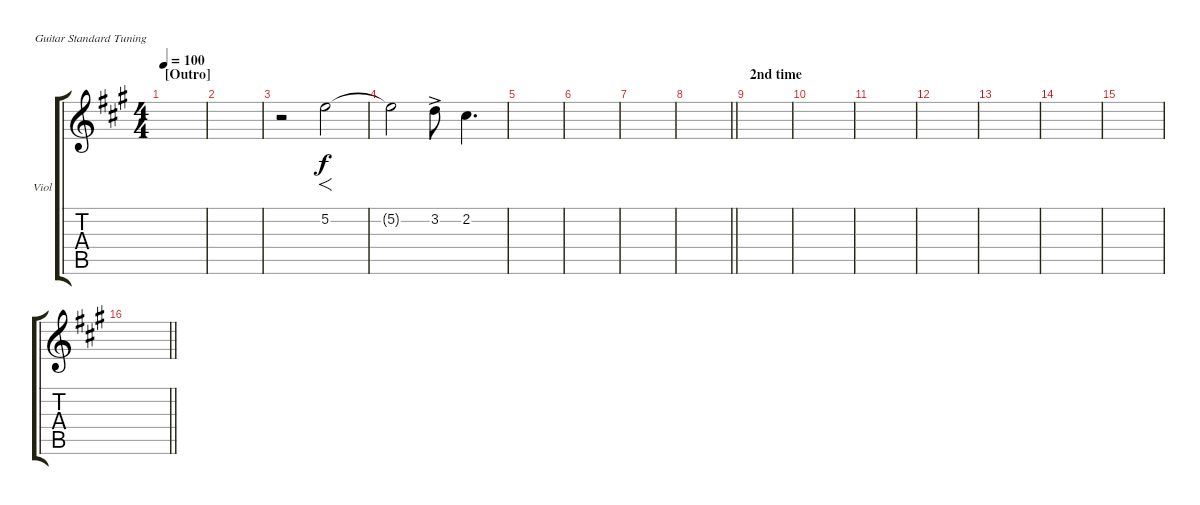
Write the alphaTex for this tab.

\bracketExtendMode groupsimilarinstruments
\firstSystemTrackNameOrientation horizontal
\otherSystemsTrackNameOrientation horizontal
\track ("Violin" "Viol") {instrument electricguitarclean}
\staff {score tabs}
\tuning (E4 B3 G3 D3 A2 E2)
\ts (4 4)
\section ("" "[Outro]")
\tempo 100
\clef g2
\scale
0.333333
\ks f#minor
|
\scale
0.333333 |
\scale
0.333333 r.2 5.2.2{f dy f} |
\scale
0.333333 5.2{t}.2 3.2{ac}.8 2.2.4{d} |
\scale
0.333333 |
\scale
0.333333 |
\scale
0.333333 |
\scale
0.333333
\barLineRight lightlight
|
\section ("" "2nd time")
\scale
0.333333 |
\scale
0.333333 |
\scale
0.333333 |
\scale
0.333333 |
\scale
0.333333 |
\scale
0.333333 |
\scale
0.333333 |
\scale
0.333333
\barLineRight lightlight
